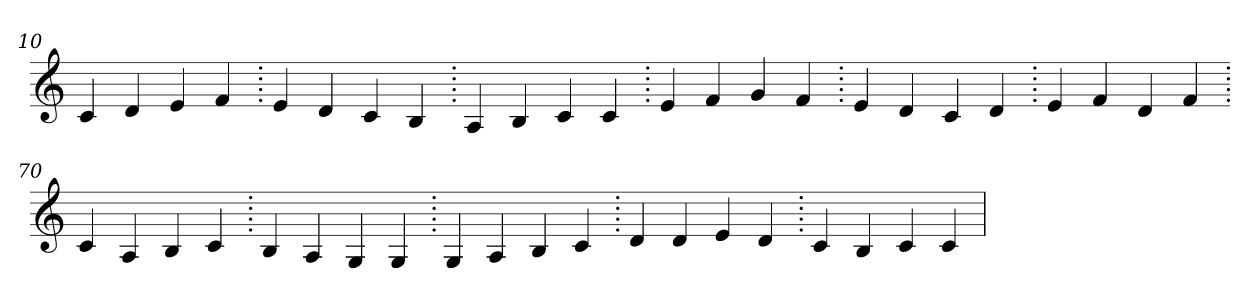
**kern
*part1
*staff1
*clefG2
=10.
4c
4d
4e
4f
=20.
4e
4d
4c
4B
=30.
4A
4B
4c
4c
=40.
4e
4f
4g
4f
=50.
4e
4d
4c
4d
=60.
4e
4f
4d
4f
=70.
4c
4A
4B
4c
=80.
4B
4A
4G
4G
=90.
4G
4A
4B
4c
=100.
4d
4d
4e
4d
=110.
4c
4B
4c
4c
=
*-
